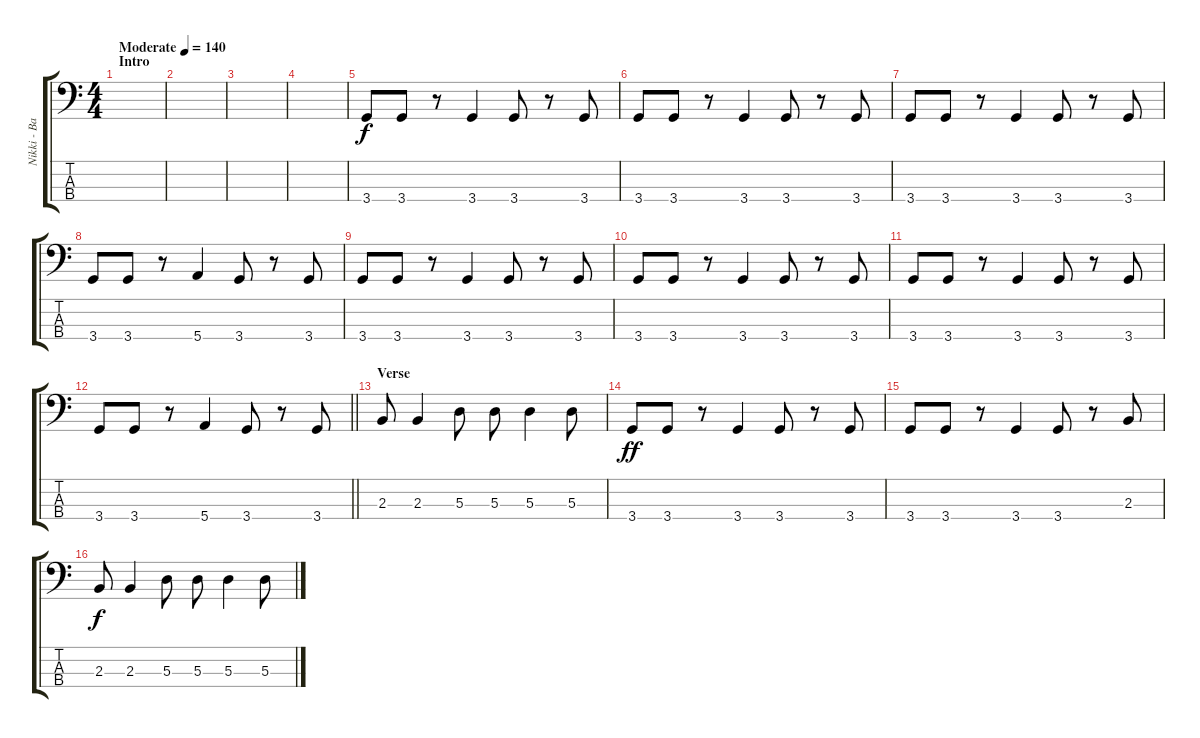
\track ("Nikki - Bass" "Nikki - Ba") {instrument electricbasspick}
\staff {score tabs}
\tuning (G2 D2 A1 E1) {hide}
\ts (4 4)
\section ("" "Intro")
\tempo (140 "Moderate")
\clef f4
\ks c
|
|
|
|
3.4.8 3.4.8 r.8 3.4.4 3.4.8 r.8 3.4.8 |
3.4.8 3.4.8 r.8 3.4.4 3.4.8 r.8 3.4.8 |
3.4.8 3.4.8 r.8 3.4.4 3.4.8 r.8 3.4.8 |
3.4.8 3.4.8 r.8 5.4.4 3.4.8 r.8 3.4.8 |
3.4.8 3.4.8 r.8 3.4.4 3.4.8 r.8 3.4.8 |
3.4.8 3.4.8 r.8 3.4.4 3.4.8 r.8 3.4.8 |
3.4.8 3.4.8 r.8 3.4.4 3.4.8 r.8 3.4.8 |
\barLineRight lightlight
3.4.8 3.4.8 r.8 5.4.4 3.4.8 r.8 3.4.8 |
\section ("" "Verse")
2.3.8 2.3.4 5.3.8 5.3.8 5.3.4 5.3.8 |
3.4.8{dy ff} 3.4.8 r.8 3.4.4 3.4.8 r.8 3.4.8 |
3.4.8 3.4.8 r.8 3.4.4 3.4.8 r.8 2.3.8 |
2.3.8{dy f} 2.3.4 5.3.8 5.3.8 5.3.4 5.3.8
